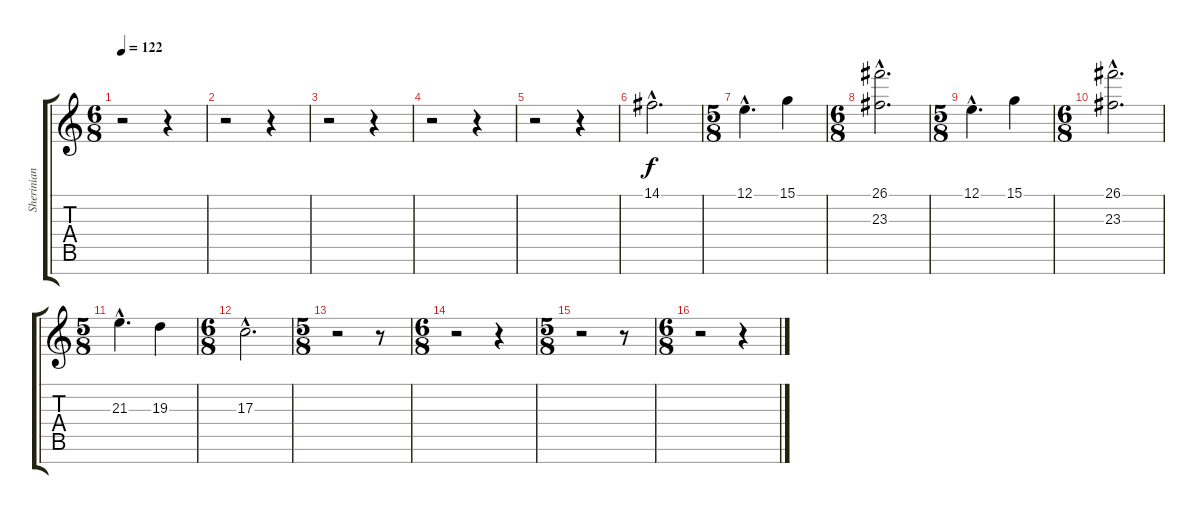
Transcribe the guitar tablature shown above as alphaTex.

\track ("Sherinian Keyboard & Organs" "Sherinian ") {instrument fx3crystal}
\staff {score tabs}
\tuning (E4 B3 G3 D3 A2 E2 B1) {hide}
\ts (6 8)
\tempo 122
\clef g2
\ks c
r.2{dy f} r.4 |
r.2 r.4 |
r.2 r.4 |
r.2 r.4 |
r.2 r.4 |
14.1{hac}.2{d} |
\ts (5 8)
12.1{hac}.4{d} 15.1.4 |
\ts (6 8)
(26.1{hac} 23.3{hac}).2{d} |
\ts (5 8)
12.1{hac}.4{d} 15.1.4 |
\ts (6 8)
(26.1{hac} 23.3{hac}).2{d} |
\ts (5 8)
21.3{hac}.4{d} 19.3.4 |
\ts (6 8)
17.3{hac}.2{d} |
\ts (5 8)
r.2 r.8 |
\ts (6 8)
r.2 r.4 |
\ts (5 8)
r.2 r.8 |
\ts (6 8)
r.2 r.4
